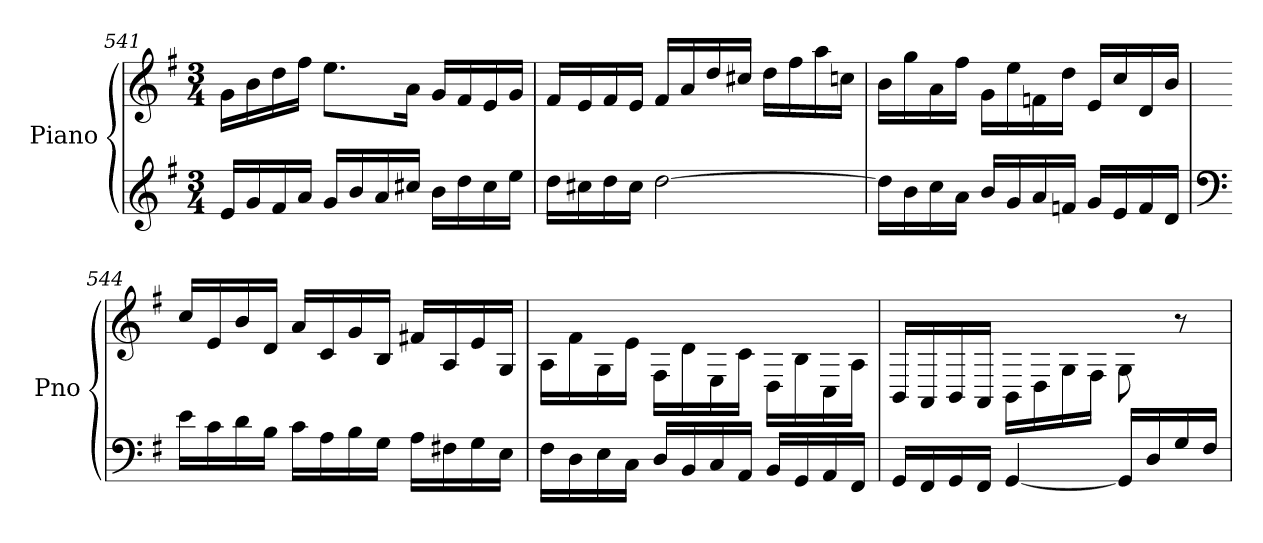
**kern	**kern
*part1	*part1
*staff2	*staff1
*I"Piano	*
*I'Pno	*
*clefG2	*clefG2
*k[f#]	*k[f#]
*M3/4	*M3/4
=541	=541
16e/LL	16g\LL
16g/	16b\
16f#/	16dd\
16a/JJ	16ff#\JJ
16g/LL	8.ee\L
16b/	.
16a/	.
16cc#X/JJ	16a\Jk
16b\LL	16g/LL
16dd\	16f#/
16cc#\	16e/
16ee\JJ	16g/JJ
!!LO:LB:g=z
=542	=542
16dd\LL	16f#/LL
16cc#X\	16e/
16dd\	16f#/
16cc#\JJ	16e/JJ
[2dd\	16f#/LL
.	16a/
.	16dd/
.	16cc#X/JJ
.	16dd\LL
.	16ff#\
.	16aa\
.	16ccn\JJ
=543	=543
16dd\LL]	16b\LL
16b\	16gg\
16cc\	16a\
16a\JJ	16ff#\JJ
16b/LL	16g\LL
16g/	16ee\
16a/	16fn\
16fn/JJ	16dd\JJ
16g/LL	16e/LL
16e/	16cc/
16f/	16d/
16d/JJ	16b/JJ
=544	=544
*clefF4	*
16e\LL	16cc/LL
16c\	16e/
16d\	16b/
16B\JJ	16d/JJ
16c\LL	16a/LL
16A\	16c/
16B\	16g/
16G\JJ	16B/JJ
16A\LL	16f#X/LL
16F#X\	16A/
16G\	16e/
16E\JJ	16G/JJ
!!LO:LB:g=z
=545	=545
16F#\LL	16A\LL
16D\	16f#\
16E\	16G\
16C\JJ	16e\JJ
16D/LL	16F#\LL
16BB/	16d\
16C/	16E\
16AA/JJ	16c\JJ
16BB/LL	16D\LL
16GG/	16B\
16AA/	16C\
16FF#/JJ	16A\JJ
=546	=546
16GG/LL	16BB/LL
16FF#/	16AA/
16GG/	16BB/
16FF#/JJ	16AA/JJ
[4GG/	16BB\LL
.	16D\
.	16G\
.	16F#\JJ
16GG/LL]	8G\
16D/	.
16G/	8r
16F#/JJ	.
=	=
*-	*-
